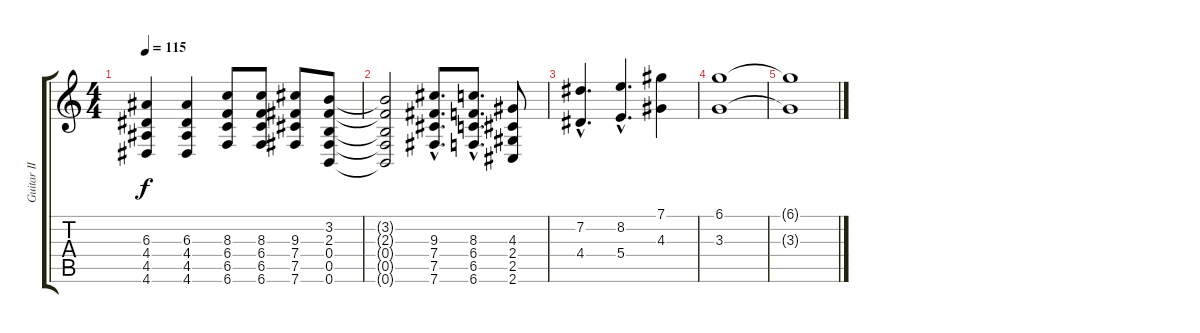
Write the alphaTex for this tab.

\track ("Guitar II" "Guitar II") {instrument distortionguitar}
\staff {score tabs}
\tuning (Db4 Ab3 E3 B2 Gb2 B1) {hide}
\ts (4 4)
\tempo 115
\clef g2
\ks c
(6.3 4.4 4.5 4.6).4{dy f instrument overdrivenguitar} (6.3 4.4 4.5 4.6).4 (8.3 6.4 6.5 6.6).8 (8.3 6.4 6.5 6.6).8 (9.3 7.4 7.5 7.6).8 (3.2 2.3 0.4 0.5 0.6).8 |
(3.2{t} 2.3{t} 0.4{t} 0.5{t} 0.6{t}).2 (9.3{hac} 7.4{hac} 7.5{hac} 7.6{hac}).8{d} (8.3{hac} 6.4{hac} 6.5{hac} 6.6{hac}).8{d} (4.3 2.4 2.5 2.6).8 |
(7.2{hac} 4.4{hac}).4{d} (8.2{hac} 5.4{hac}).4{d} (7.1 4.3).4 |
(6.1 3.3).1 |
(6.1{t} 3.3{t}).1
